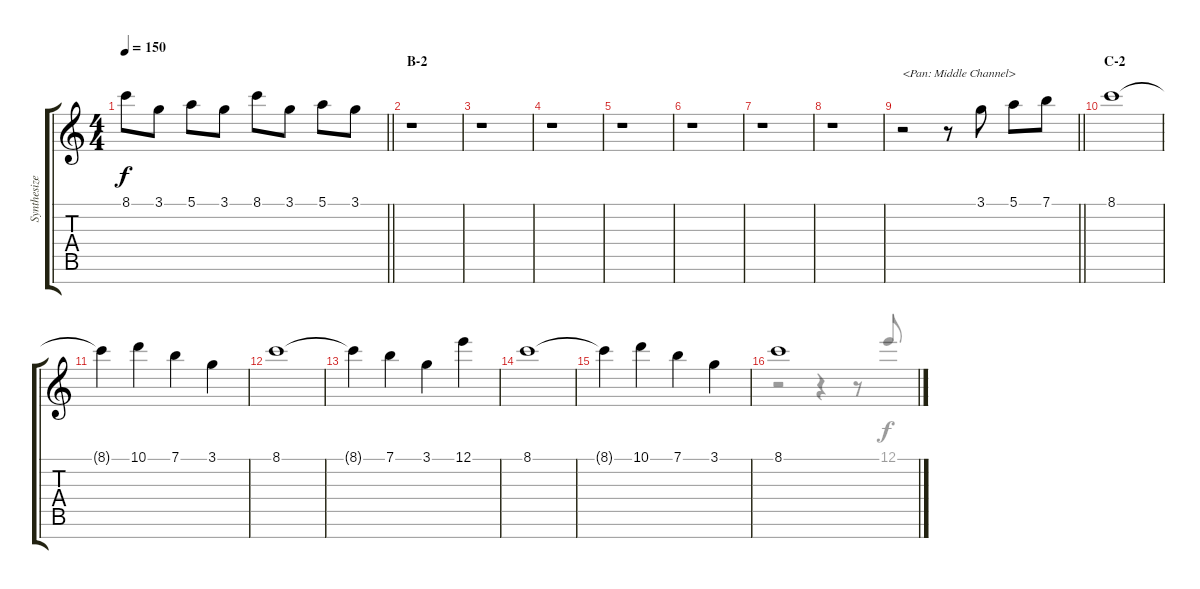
\track ("Synthesizer V" "Synthesize") {instrument churchorgan}
\staff {score tabs}
\tuning (E5 B4 G4 D4 A3 E3 B2) {hide}
\voice
\ts (4 4)
\tempo 150
\clef g2
\barLineRight lightlight
\ks c
8.1.8{dy f} 3.1.8 5.1.8 3.1.8 8.1.8 3.1.8 5.1.8 3.1.8 |
\section ("" "B-2")
r.1 |
r.1 |
r.1 |
r.1 |
r.1 |
r.1 |
r.1 |
\barLineRight lightlight
r.2{txt "<Pan: Middle Channel>" balance 8} r.8 3.1.8 5.1.8 7.1.8 |
\section ("" "C-2")
8.1.1 |
8.1{t}.4 10.1.4 7.1.4 3.1.4 |
8.1.1 |
8.1{t}.4 7.1.4 3.1.4 12.1.4 |
8.1.1 |
8.1{t}.4 10.1.4 7.1.4 3.1.4 |
8.1.1
\voice
\clef g2
\ottava regular
\simile none
\barLineRight lightlight
\ks c
|
|
|
|
|
|
|
|
\barLineRight lightlight
|
|
|
|
|
|
|
r.2 r.4 r.8 12.1.8{beam Up}
